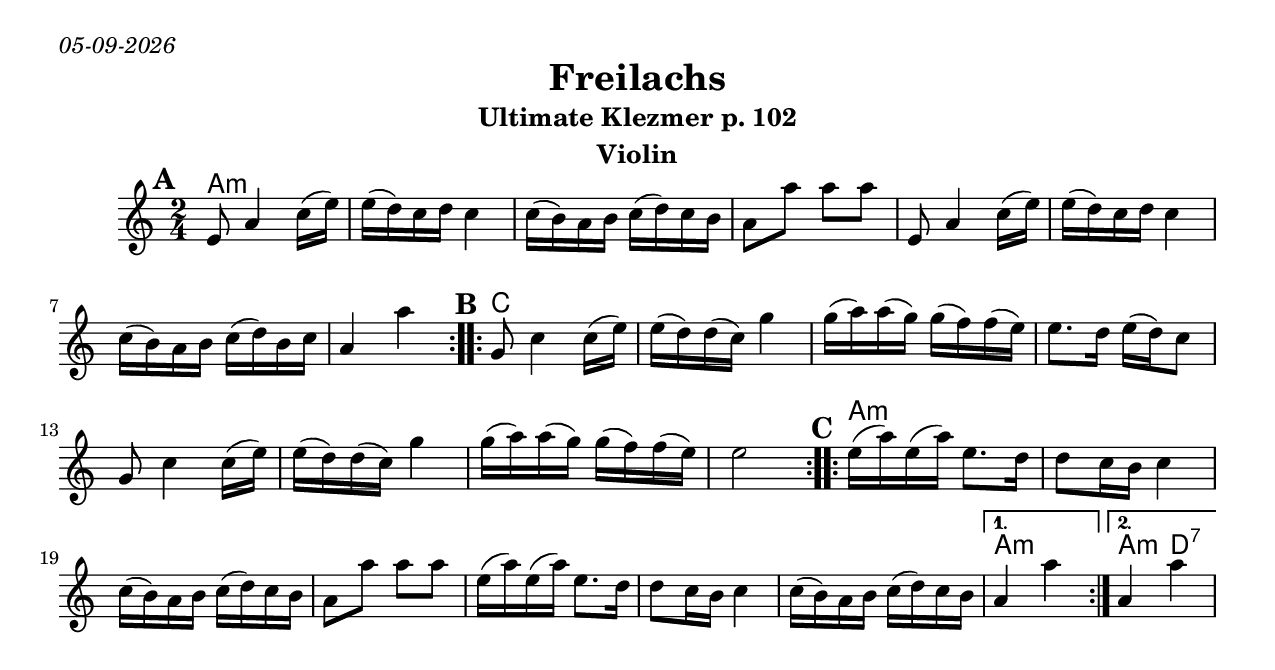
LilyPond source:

\version "2.18.0"
\include "english.ly"
\paper{
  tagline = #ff
  print-all-headers = ##t
  #(set-paper-size "letter")
}
date = #(strftime "%d-%m-%Y" (localtime (current-time)))

\markup{ \italic{ \date }  }

%\markup{ Got something to say? }

global = {
  \clef treble
  \key a \minor
  \time 2/4
  \set Score.markFormatter = #format-mark-box-alphabet
}

%#################################### Melody ########################
%melody =  \transpose c d \relative c' {  %transpose for clarinet
melody = \relative c' {
  \global
  %\partial 16*3 a16 d f   %lead in notes

  \repeat volta 2{
   \mark \default
   e8 a4  c16(e)
   e16(d) c d c4
   c16(b) a b c(d) c b
   a8 a' a a

   e,8 a4 c16(e)
   e16(d) c d c4
   c16(b) a b c(d) b c
   a4 a'
  }


  \repeat volta 2{
   \mark \default
   g,8 c4 c16(e)
   e16(d) d(c) g'4
   g16(a) a(g) g(f) f(e)
   e8. d16 e(d) c8

   g8 c4 c16(e)
   e16(d) d(c) g'4
   g16(a) a(g) g(f) f(e)
   e2
  }

 \repeat volta 2{
 \mark \default
 e16(a) e (a) e8. d16
 d8 c16 b c4
 c16(b) a b c(d) c b
 a8 a' a a

 e16(a) e (a) e8. d16
 d8 c16 b c4
 c16(b) a b c(d) c b
 %a4 a'
 }
 \alternative{
   {a4 a'}
   {a,4 a'}
}
}
%################################# Lyrics #####################
%\addlyrics{ \set stanza = #"1. " }
%################################# Chords #######################
harmonies = \chordmode {
  a2*8:m
  c2*8
  a2*7:m
  a2:m
  a4:m d4:7

}

\score {
  % transpose score below
  %\transpose c d
  <<
    \new ChordNames {
      \set chordChanges = ##f
      \harmonies
    }
    \new Staff   \melody
  >>
  \header{
    title= "Freilachs"
    subtitle="Ultimate Klezmer p. 102"
    composer= ""
    instrument = "Violin"
    arranger= ""
  }
  \midi{\tempo 4 = 120}
  \layout{indent = 1.0\cm}
}
%{
% more verses:
\markup{}
\markup {
  \font-size #2
  \fill-line {
    \hspace #0.1 % distance from left margin
    \column {
      \line { "1."
	\column {
	  ""
	}
      }
      \hspace #0.2 % vertical distance between verses
      \line { "2."
	\column {
	 ""
	}
      }
    }
    \hspace #0.1  % horiz. distance between columns
    \column {
      \line { "3."
	\column {
	  ""
	}
      }
      \hspace #0.2 % distance between verses
      \line { "4."
	\column {
	 ""
	}
      }
    }
    \hspace #0.1 % distance to right margin
  }
}

%}
